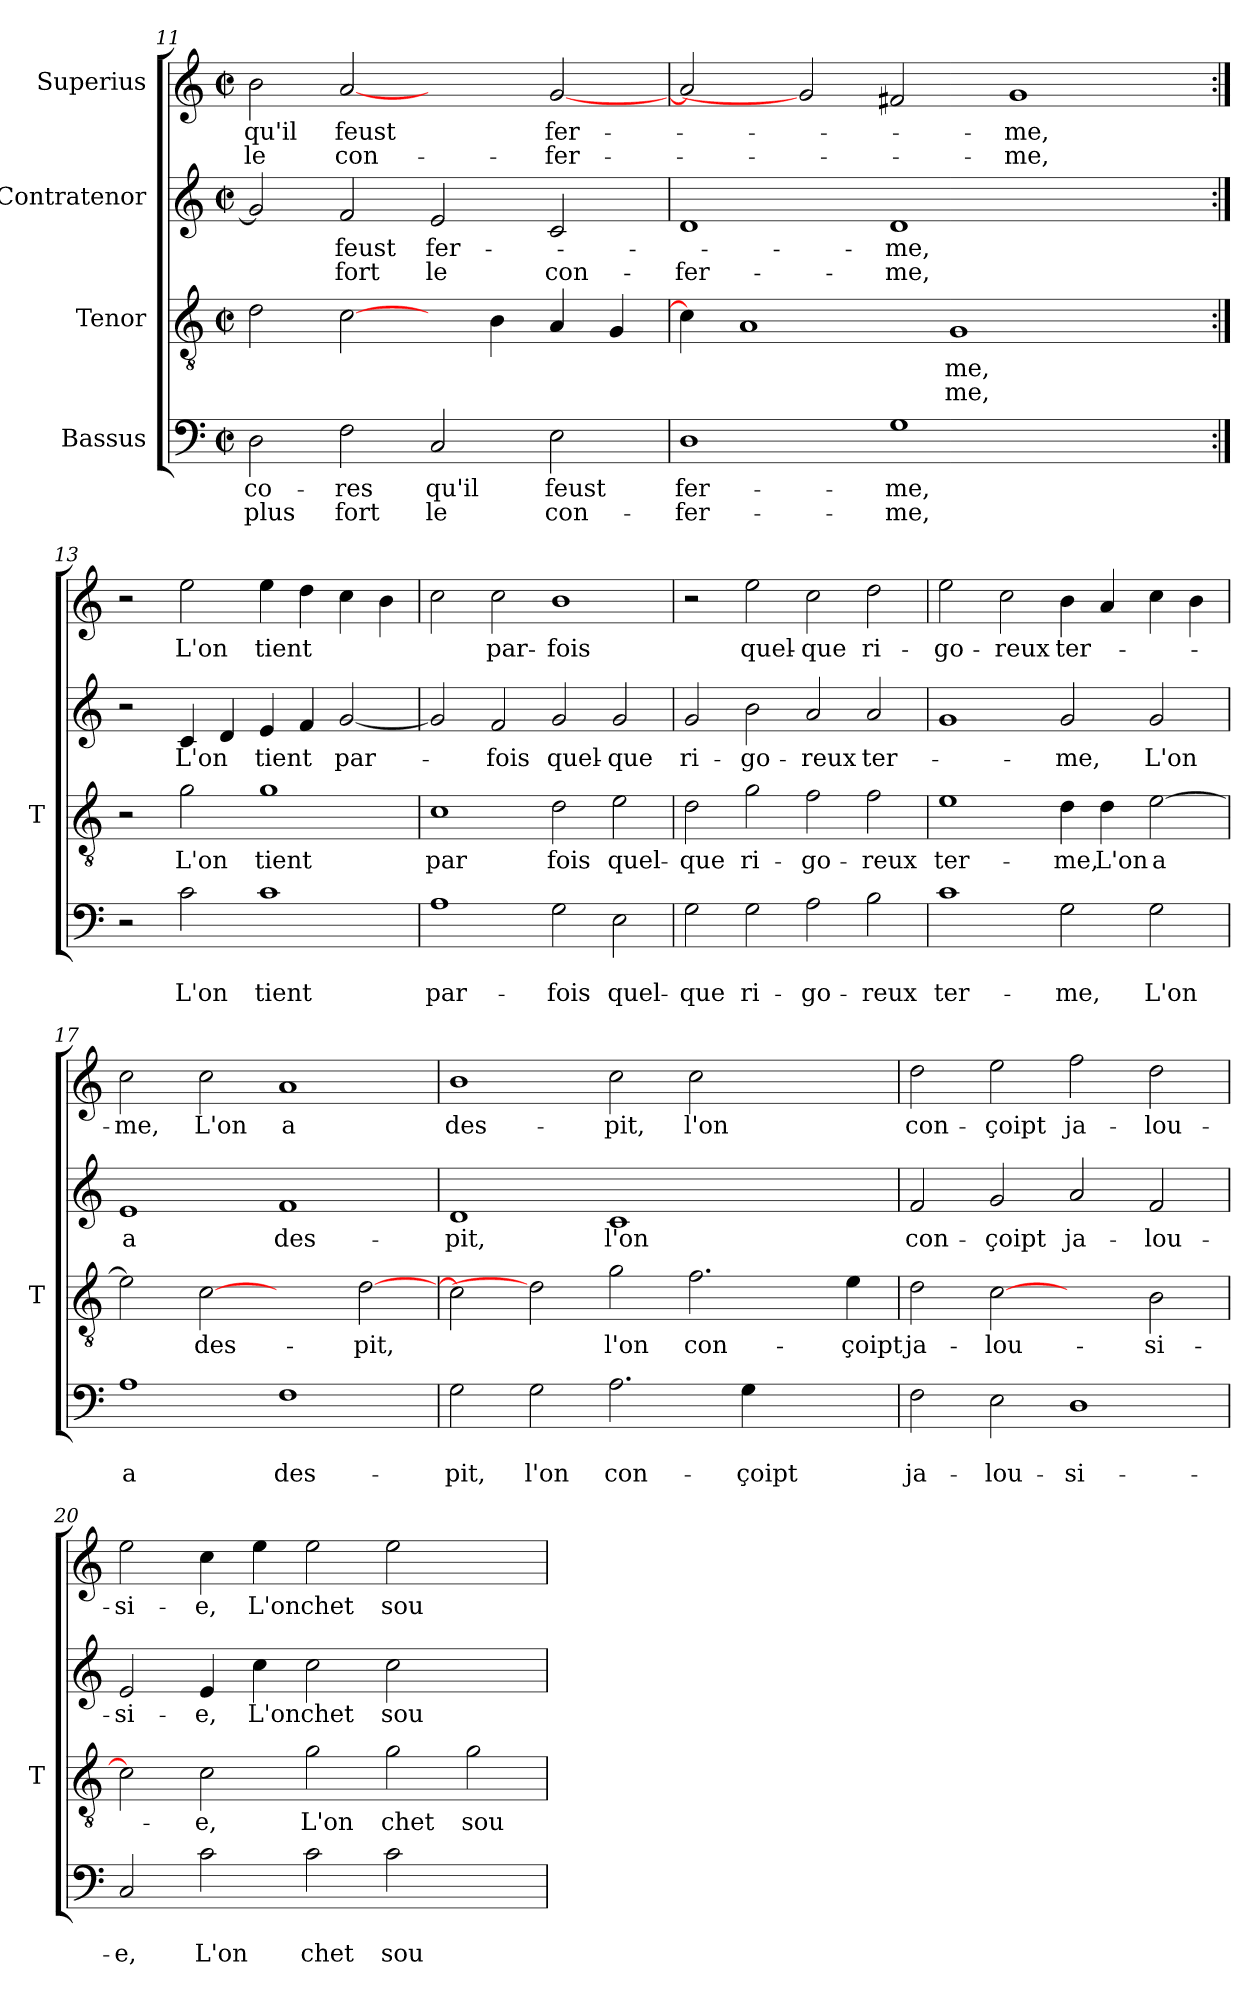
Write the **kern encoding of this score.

**kern	**text	**text	**kern	**text	**text	**kern	**text	**text	**kern	**text	**text
*part4	*part4	*part4	*part3	*part3	*part3	*part2	*part2	*part2	*part1	*part1	*part1
*staff4	*staff4	*staff4	*staff3	*staff3	*staff3	*staff2	*staff2	*staff2	*staff1	*staff1	*staff1
*I"Bassus	*	*	*I"Tenor	*	*	*I"Contratenor	*	*	*I"Superius	*	*
*	*	*	*I'T	*	*	*	*	*	*	*	*
*clefF4	*	*	*clefGv2	*	*	*clefG2	*	*	*clefG2	*	*
*k[]	*	*	*k[]	*	*	*k[]	*	*	*k[]	*	*
*C:	*	*	*C:	*	*	*C:	*	*	*C:	*	*
*M2/2	*	*	*M2/2	*	*	*M2/2	*	*	*M2/2	*	*
*met(c|)	*	*	*met(c|)	*	*	*met(c|)	*	*	*met(c|)	*	*
=11	=11	=11	=11	=11	=11	=11	=11	=11	=11	=11	=11
2D	co-	-plus	2d	.	.	2g]	.	.	2b	-qu'il	-le
2F	-res	-fort	[2c	.	.	2f	-feust	-fort	[2a	-feust	con-
2C	-qu'il	-le	4ryy	.	.	2e	fer-	-le	2ryy	.	.
.	.	.	4B	.	.	.	.	.	.	.	.
2E	-feust	con-	4A	.	.	2c	.	con-	[2g	fer-	fer-
.	.	.	4G	.	.	.	.	.	.	.	.
=12	=12	=12	=12	=12	=12	=12	=12	=12	=12	=12	=12
1D	fer-	fer-	4c]	.	.	1d	.	fer-	2a]	.	.
.	.	.	1A	.	.	.	.	.	.	.	.
.	.	.	.	.	.	.	.	.	2g]	.	.
1G	-me,	-me,	.	.	.	1d	-me,	-me,	2f#X	.	.
.	.	.	1G	-me,	-me,	.	.	.	.	.	.
.	.	.	.	.	.	.	.	.	1g	-me,	-me,
2ryy	.	.	.	.	.	2ryy	.	.	.	.	.
.	.	.	4ryy	.	.	.	.	.	.	.	.
=13:|!	=13:|!	=13:|!	=13:|!	=13:|!	=13:|!	=13:|!	=13:|!	=13:|!	=13:|!	=13:|!	=13:|!
2r	.	.	2r	.	.	2r	.	.	2r	.	.
2c	.	-L'on	2g	-L'on	.	4c	-L'on	.	2ee	-L'on	.
.	.	.	.	.	.	4d	.	.	.	.	.
1c	.	-tient	1g	-tient	.	4e	-tient	.	4ee	-tient	.
.	.	.	.	.	.	4f	.	.	4dd	.	.
.	.	.	.	.	.	[2g	par-	.	4cc	.	.
.	.	.	.	.	.	.	.	.	4b	.	.
=14	=14	=14	=14	=14	=14	=14	=14	=14	=14	=14	=14
1A	.	par-	1c	-par	.	2g]	.	.	2cc	.	.
.	.	.	.	.	.	2f	-fois	.	2cc	par-	.
2G	.	-fois	2d	-fois	.	2g	quel-	.	1b	-fois	.
2E	.	quel-	2e	quel-	.	2g	-que	.	.	.	.
=15	=15	=15	=15	=15	=15	=15	=15	=15	=15	=15	=15
2G	.	-que	2d	-que	.	2g	ri-	.	2r	.	.
2G	.	ri-	2g	ri-	.	2b	go-	.	2ee	quel-	.
2A	.	go-	2f	go-	.	2a	-reux	.	2cc	-que	.
2B	.	-reux	2f	-reux	.	2a	ter-	.	2dd	ri-	.
=16	=16	=16	=16	=16	=16	=16	=16	=16	=16	=16	=16
1c	.	ter-	1e	ter-	.	1g	.	.	2ee	go-	.
.	.	.	.	.	.	.	.	.	2cc	-reux	.
2G	.	-me,	4d	-me,	.	2g	-me,	.	4b	ter-	.
.	.	.	4d	-L'on	.	.	.	.	4a	.	.
2G	.	-L'on	[2e	-a	.	2g	-L'on	.	4cc	.	.
.	.	.	.	.	.	.	.	.	4b	.	.
!!LO:PB:g=z
=17	=17	=17	=17	=17	=17	=17	=17	=17	=17	=17	=17
1A	.	-a	2e]	.	.	1e	-a	.	2cc	-me,	.
.	.	.	[2c	des-	.	.	.	.	2cc	-L'on	.
1F	.	des-	2ryy	.	.	1f	des-	.	1a	-a	.
.	.	.	[2d	-pit,	.	.	.	.	.	.	.
=18	=18	=18	=18	=18	=18	=18	=18	=18	=18	=18	=18
2G	.	-pit,	2c]	.	.	1d	-pit,	.	1b	des-	.
2G	.	-l'on	2d]	.	.	.	.	.	.	.	.
2.A	.	con-	2g	-l'on	.	1c	-l'on	.	2cc	-pit,	.
.	.	.	2.f	con-	.	.	.	.	2cc	-l'on	.
4G	.	-çoipt	.	.	.	.	.	.	.	.	.
2ryy	.	.	.	.	.	2ryy	.	.	2ryy	.	.
.	.	.	4e	-çoipt	.	.	.	.	.	.	.
=19	=19	=19	=19	=19	=19	=19	=19	=19	=19	=19	=19
2F	.	ja-	2d	ja-	.	2f	con-	.	2dd	con-	.
2E	.	lou-	[2c	lou-	.	2g	-çoipt	.	2ee	-çoipt	.
1D	.	si-	2ryy	.	.	2a	ja-	.	2ff	ja-	.
.	.	.	2B	si-	.	2f	lou-	.	2dd	lou-	.
=20	=20	=20	=20	=20	=20	=20	=20	=20	=20	=20	=20
2C	.	-e,	2c]	.	.	2e	si-	.	2ee	si-	.
2c	.	-L'on	2c	-e,	.	4e	-e,	.	4cc	-e,	.
.	.	.	.	.	.	4cc	-L'on	.	4ee	-L'on	.
2c	.	-chet	2g	-L'on	.	2cc	-chet	.	2ee	-chet	.
2c	.	sou-	2g	-chet	.	2cc	sou-	.	2ee	sou-	.
2ryy	.	.	2g	sou-	.	2ryy	.	.	2ryy	.	.
=	=	=	=	=	=	=	=	=	=	=	=
*-	*-	*-	*-	*-	*-	*-	*-	*-	*-	*-	*-
